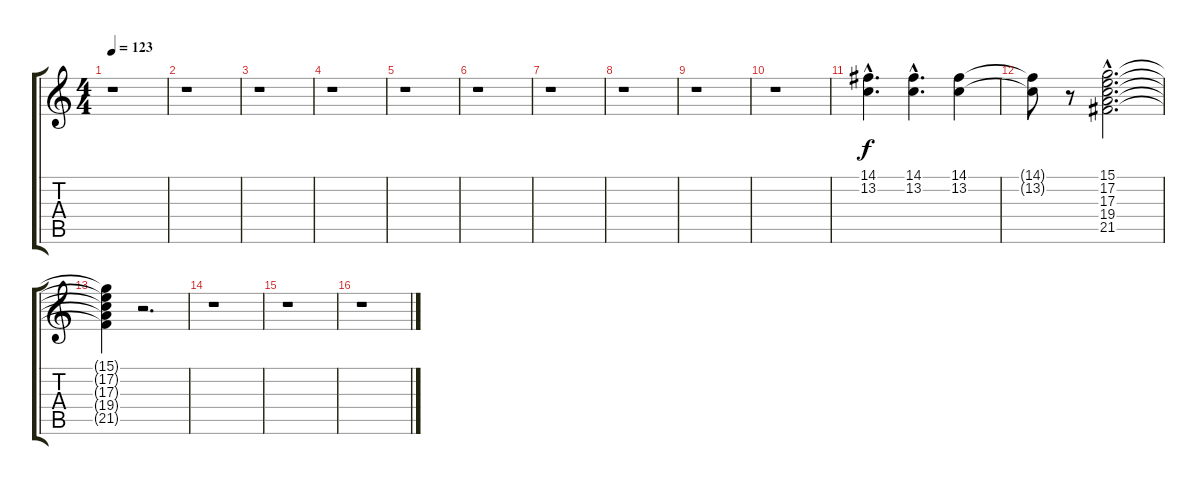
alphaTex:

\track "" {instrument reversecymbal}
\staff {score tabs}
\tuning (E4 B3 G3 D3 A2 E2) {hide}
\ts (4 4)
\tempo 123
\clef g2
\ks c
r.1{dy f} |
r.1 |
r.1 |
r.1 |
r.1 |
r.1 |
r.1 |
r.1 |
r.1 |
r.1 |
(14.1{hac} 13.2{hac}).4{d} (14.1{hac} 13.2{hac}).4{d} (14.1 13.2).4 |
(14.1{t} 13.2{t}).8 r.8 (15.1{hac} 17.2{hac} 17.3{hac} 19.4{hac} 21.5{hac}).2{d} |
(15.1{t} 17.2{t} 17.3{t} 19.4{t} 21.5{t}).4 r.2{d} |
r.1 |
r.1 |
r.1
